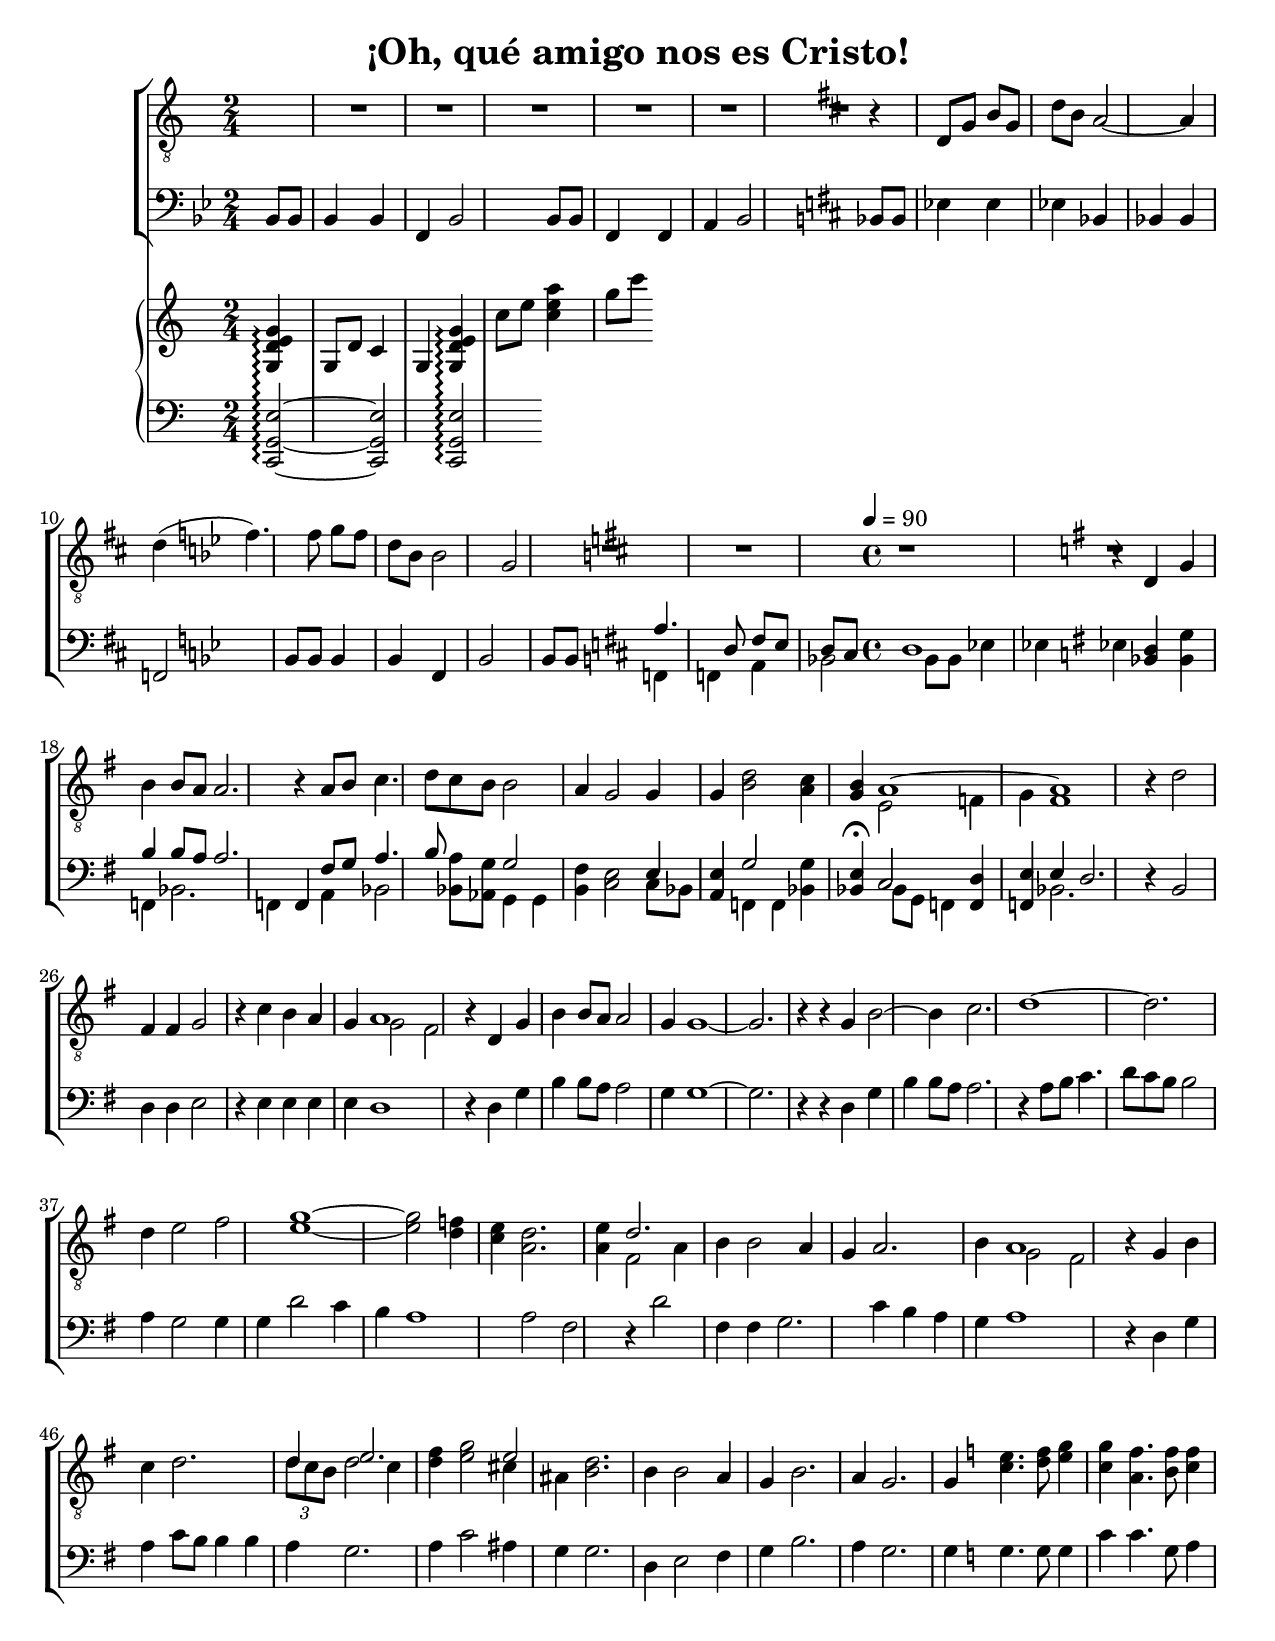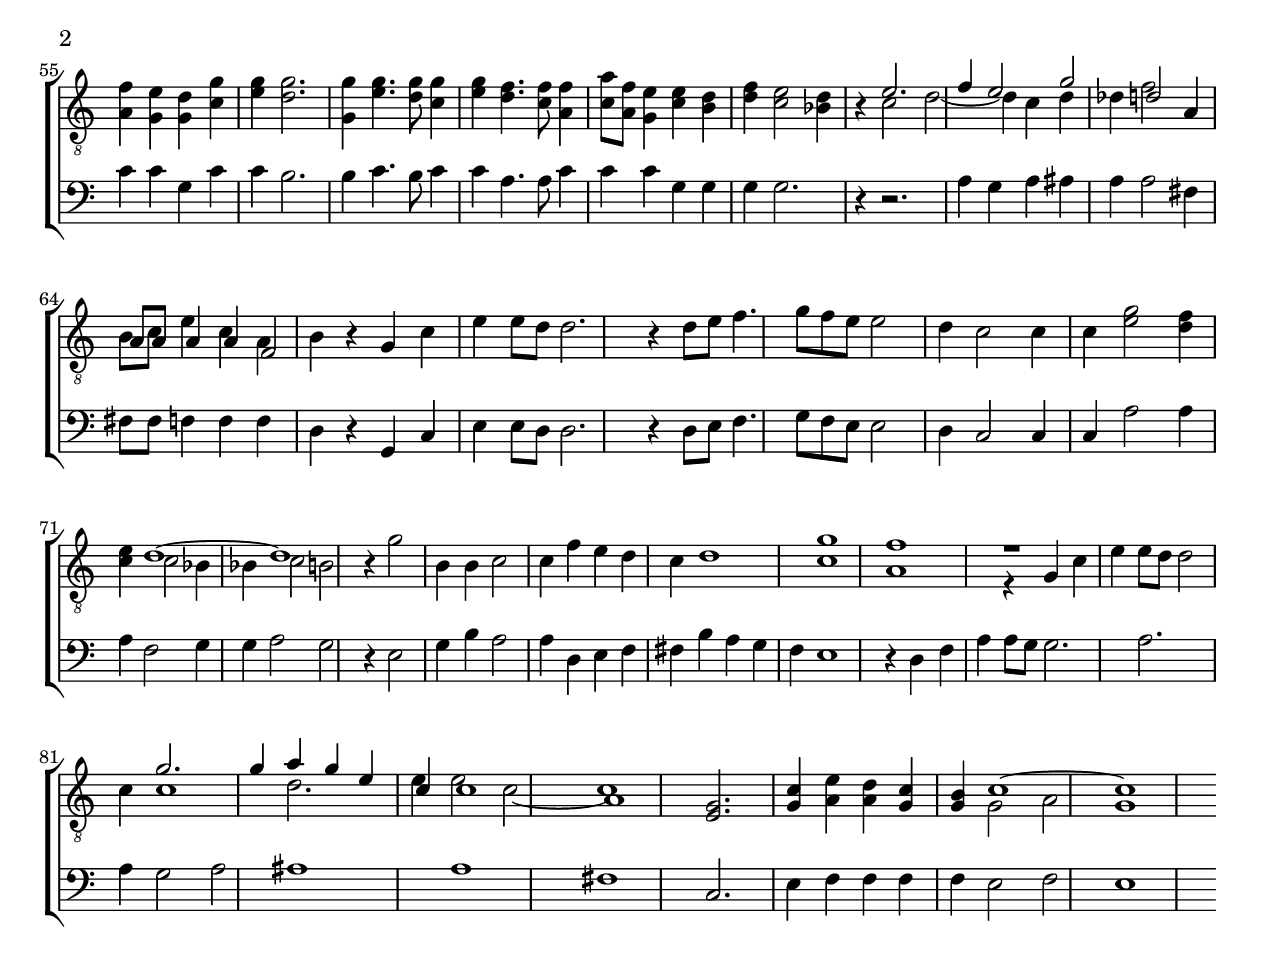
\version "2.16.2"

firstMusic = {
  %% Intro
  \clef "treble_8"
  \time 2/4
  R2*6 | \key d \major
  R2*3 |
  r4 d'( | \key bes \major
  f'4.) f'8 |
  g' f' d' bes |
  bes2 |
  g | \key d \major
  R2*2 | \time 4/4
  R1 | \key g \major
  %% A
  r4 d g b | % Si a Cristo
  b8 a a2. | % buscas
  r4 a8 b c'4. d'8 | % En humilde
  c' b b2 a4 | % ruego con
  g2 g4 g | % fe obten-
  d'2 c'4 b | % drás gozo_y
  a1~ | % paz, gozo_y
  a1  | % paaz

  r4 d'2 fis4 | % gracia y
  fis g2 r4 | % amor 
  c'4 b a g | %llena el cora--
  a1  | %zón
  r4 d g b | % si a Cristo
  b8 a a2 g4 | % buscas con 
  g1 ~ | %fe _
  g2. r4 | %
  %%%%%%%%%%%%%%%
  r4 g b2~ |
  b4 c'2. |
  d'1~ |
  d'2. d'4 |
  e'2 fis' | 
  g'1~ | % ción
  g'2 f'4 e' |
  d'2. e'4 |
  d'2. b4 |
  b2 a4 g |
  a2. b4 |
  a1 |
  r4 g b c' |
  d'2. d'4 |
  e'2. fis'4 |
  g'2 e' |
  d'2. b4 |
  b2 a4 g |
  b2. a4 |
  g2.

  g4 | \key c \major
  e'4. f'8 g'4 g' |
  f'4. f'8 f'4 f' |
  e'4 d' g' g' |
  g'2. g'4 |
  g'4. g'8 g'4 g' |
  f'4. f'8 f'4 a'8 f' |
  e'4 e' d' f' |
  e'2 d'4 r4 |

  e'2. f'4 |
  e'2 g' |
  d'2 a4 a8 a |
  a4 a f2 |
  
  r4 g4 c' e' |
  e'8 d' d'2. |
  r4 d'8 e'8 f'4. g'8 |
  f'8 e' e'2 d'4 |
  c'2 c'4 c'4 |
  g'2 f'4 e' |
  d'1~ |
  d'1 |

  r4 g'2 b4 |
  b4 c'2 c'4 |
  f'4 e' d' c' |
  d'1 |

  g'1 |
  f' |
  r |
  r |

  g'2. g'4 |
  a' g' e' c' |
  c'1 |
  a |

  g2. c'4 |
  e' d' c' b |
  c'1~ |
  c' |
}

firstLyrics = \lyricmode {
  Y__ nos man -- da que lle -- ve -- mos
}

secondMusic = {
  %% Intro
  \clef "treble_8"
  \time 2/4
  R2*6 | \key d \major
  r4 d8 g |
  b g d' b |
  a2~ | 
  a4 s | \key bes \major
  R2*4 | \key d \major
  R2*2 | \time 4/4
  R1 | \key g \major
  %% A
  r4 d g b | % Si a Cristo
  b8 a a2. | % buscas
  r4 a8 b c'4. d'8 | % En humilde
  c' b b2 a4 | % ruego con
  g2 g4 g | % fe obten-
  b2 a4 g | % drás gozo_y
  e2 f4 g | % paz, gozo_y
  fis1 | % paaz

  r4 d'2 fis4 | % gracia y
  fis g2 r4 | % amor 
  c'4 b a g | %llena el cora--
  g2 fis2 | %zón
  r4 d g b | % si a Cristo
  b8 a a2 g4 | % buscas con 
  g1 ~ | %fe _
  g2. r4 | %

  r4 g b2~ |
  b4 c'2. |
  d'1~ |
  d'2. d'4 |
  e'2 fis' | 
  e'1~ | % ción
  e'2 d'4 c' |
  a2. a4 |
  fis2 a4 b4 |
  b2 a4 g |
  a2. b4 |
  g2 fis2 |
  r4 g b c' |
  d'2. \times 2/3 { d'8 c' b } |
  d'2 c'4 d'4 |
  e'2 cis'4 ais4 |
  b2. b4 |
  b2 a4 g |
  b2. a4 |
  g2.

  g4 | \key c \major
  c'4. d'8 e'4 c'4 |
  a4. b8 c'4 a4 |
  g4 g c' e' |
  d'2. g4 |
  e'4. d'8 c'4 e' |
  d'4. c'8 a4 c'8 a |
  g4 c' b d' |
  c'2 bes4 r4 |

  c'2 d'~ |
  d'4 c' d' des' |
  f'2 a4 b8 c' |
  e'4 c' a b |
  
  r4 g4 c' e' |
  e'8 d' d'2. |
  r4 d'8 e'8 f'4. g'8 |
  f'8 e' e'2 d'4 |
  c'2 c'4 c'4 |
  e'2 d'4 c'4 |
  c'2 bes4 bes |
  c'2 b |

  r4 g'2 b4 |
  b4 c'2 c'4 |
  f'4 e' d' c' |
  d'1 |

  c'1 |
  a |
  r4 g4 c' e' |
  e'8 d' d'2 c'4 |
  c'1 |
  d'2. e'4 |
  e'2 c'~ |
  c'1 |

  e2. g4 |
  a a g g |
  g2 a |
  g1 |
}

secondLyrics = \lyricmode  {
  Él sin -- tió nues -- tra__a -- flic -- ción
}

baritoneMusic = {
  %% Intro
  \clef bass
  \time 2/4
  R2*6 | \key d \major
  R2*4 | \key bes \major
  R2*4 | \key d \major
  a4. d8 |
  fis8 e d cis |
  \time 4/4 \tempo 4 = 90
  d1 | \key g \major
  %% A
  r4 d g b | % Si a Cristo
  b8 a a2. | % buscas
  r4 fis8 g a4. b8 | % En humilde
  a g g2 fis4 | % ruego con
  e2 e4 e | % fe obten-
  g2 g4 e | % drás gozo_y
  c2 d4 e | % paz, gozo_y
  e4 d2. | % paaz

  r4 b,2 d4 | % gracia y
  d e2 r4 | % amor 
  e4 e e e | %llena el cora--
  d1  | %zón
  r4 d g b | % si a Cristo
  b8 a a2 g4 | % buscas con 
  g1 ~ | %fe _
  g2. r4 | %

  r4 d g b | % Si a Cristo
  b8 a a2. | % buscas
  r4 a8 b c'4. d'8 | % En humilde
  c' b b2 a4 | % ruego con
  g2 g4 g | % fe obten-
  d'2 c'4 b | % drás gozo_y
  a1 | % paz, gozo_y
  a2 fis2| % paaz

  r4 d'2 fis4 % Gracia_y
  fis4 g2. % amor
  c'4 b a g % llena el cora--
  a1 % zón

  r4 d g a % Si a Cristo
  c'8 b b4 b a % buscas en tu
  g2. a4 % afli--
  c'2 ais4 g % ción  con--
  g2. d4 % suelo
  e2 fis4 g % siempre
  b2. a4 % me se--
  g2. % rás

  g4 | \key c \major % Je--
  g4. g8 g4 c' | % sús te
  c'4. g8 a4 c' |
  c' g c' c' |
  b2. b4 |
  c'4. b8 c'4 c' |
  a4. a8 c'4 c' |
  c' g g g |
  g2. r4 |
  r2. a4 | % uh, siempre
  g4 a ais a | %  siempre cerca
  a2 fis4 fis8 fis |
  f4 f f d | 
  r4 g, c e | % Confío en
  e8 d d2. |
  r4 d8 e f4. g8 |
  f e e2 d4 |
  c2 c4 c |
  a2 a4 a |
  f2 g4 g |
  a2 g | % Gozo y paaaz
  r4 e2 g4 | % Fuerza y luz
  b4 a2 a4 |
  d e f fis | % la tempes
  b a g f |
  e1 |
  r4 d f a |
  a8 g g2. |
  a2. a4 | % In prayer
  g2 a |
  ais1 |
  a1 |
  fis1 |
  c2. e4 | % Paz tendrá tu corazón
  f4 f f f |
  e2 f |
  e1 |
}

baritoneLyrics = \lyricmode {
  To -- do__a Dios en o -- ra -- ción.
}

bassMusic = {
  \clef "bass"
  \time 3/4
  \key bes \major

  \partial 4 bes,8 bes, 
  bes,4 bes, f, 
  bes,2 bes,8 bes, 
  f,4 f, a, 
  bes,2 % Al andar con Jesús en su fúlgida luz

  bes,8 bes, 
  ees4 ees ees 
  bes, bes, bes, 
  f,2 % en mi senda su gloria veré

  bes,8 bes, 
  bes,4 bes, f, 
  bes,2 bes,8 bes, 
  f,4 f, a, 
  bes,2 % y su voz he de oír, pues promete vivir

  bes,8 bes, 
  ees4 ees ees 
  bes, bes, f, 
  bes,2. % con aquél que obedezca por fe

  f,4 f, a, 
  bes,2 bes,8 aes, 
  g,4 g, b, 
  c2 % Su santa ley obedezco por fe

  c8 bes, 
  a,4 f, f,
  bes, bes,\fermata bes,8 g,
  f,4 f, f, 
  bes,2. % y feliz en mi Cristo yo por siempre seré

}

bassLyrics = \lyricmode  {
}

pianoUpper = {
  \clef "treble"
  \time 2/4
  \key c \major

  <g d' e' g'>4\arpeggio g8 d' |
  c'4 g |

  <g d' e' g'>4\arpeggio c''8 e'' |
  <c'' e'' a''>4 g''8 c''' |
  
}

pianoLower = {
  \clef "bass"
  \time 2/4
  \key c \major

  <c, g, e>2~\arpeggio |
  <c, g, e> |
  
  <c, g, e>2\arpeggio |
}


#(set-default-paper-size "letter")

\header {
  title = "¡Oh, qué amigo nos es Cristo!"
}

%showLastLength = R1*2
\score {
  <<
  \new ChoirStaff <<
    \new Staff = "tenors" \with { printPartCombineTexts = ##f } {
      \set Staff.midiInstrument = #"electric grand"
      \partcombine \firstMusic \secondMusic
    }

    \new Staff = "basses" \with { printPartCombineTexts = ##f } {
      \set Staff.midiInstrument = #"electric grand"
      \set Staff.soloText = #"barítono"
      \set Staff.soloIIText = #"bajo"
      \set Staff.aDueText = #"ambos"
      \partcombine \baritoneMusic \bassMusic
    }
  >>

  \new PianoStaff <<
    \set PianoStaff.connectArpeggios = ##t
    \new Staff = "up" {
      \pianoUpper
    }

    \new Staff = "down" {
      \set Staff.pedalSustainStyle = #'mixed
      \pianoLower
    }
  >>

>>

  \layout {}
  \midi {}
}